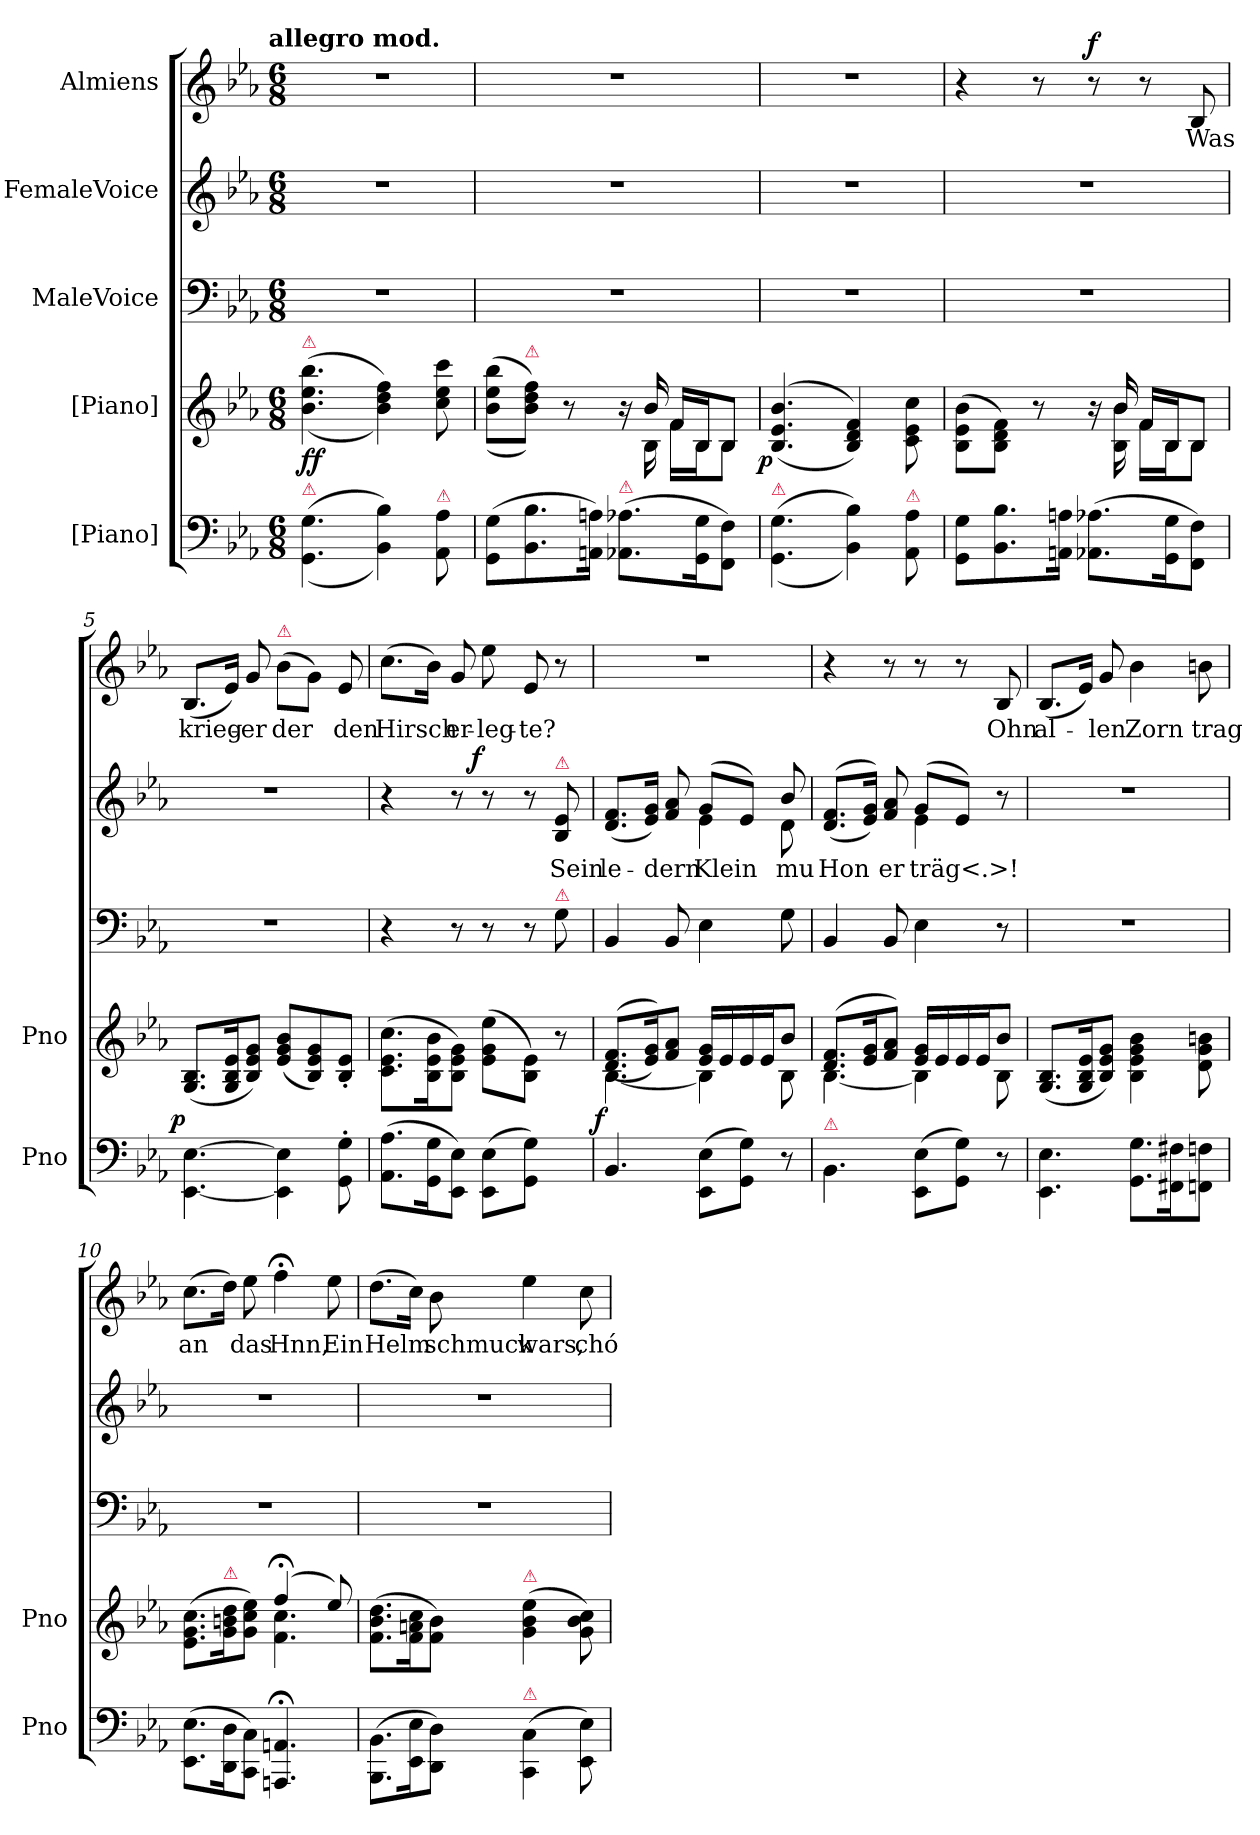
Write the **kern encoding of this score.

**kern	**kern	**dynam	**kern	**kern	**text	**dynam	**kern	**text	**dynam
*part5	*part4	*part4	*part3	*part2	*part2	*part2	*part1	*part1	*part1
*staff5	*staff4	*staff4	*staff3	*staff2	*staff2	*staff2	*staff1	*staff1	*staff1
*I"[Piano]	*I"[Piano]	*	*I"MaleVoice	*I"FemaleVoice	*	*	*I"Almiens	*	*
*I'Pno	*I'Pno	*	*	*	*	*	*	*	*
*clefF4	*clefG2	*	*clefF4	*clefG2	*	*	*clefG2	*	*
*k[b-e-a-]	*k[b-e-a-]	*	*k[b-e-a-]	*k[b-e-a-]	*	*	*k[b-e-a-]	*	*
*E-:	*E-:	*	*E-:	*E-:	*	*	*E-:	*	*
!!LO:TX:omd:t=allegro mod.
*M6/8	*M6/8	*	*M6/8	*M6/8	*	*	*M6/8	*	*
*MM132	*MM132	*	*MM132	*MM132	*	*	*MM132	*	*
=1	=1	=1	=1	=1	=1	=1	=1	=1	=1
!	!LO:TX:a:color=crimson:t=⚠	!	!	!	!	!	!	!	!
!LO:TX:a:color=crimson:t=⚠	!	!	!	!	!	!	!	!	!
(<(>4.GG\ 4.G\	(>(>4.b-\ 4.ee-\ 4.bb-\	ff	2.r	2.r	.	.	2.r	.	.
4BB-\ 4B-\))	4b-\ 4dd\ 4ff\))	.	.	.	.	.	.	.	.
!LO:TX:a:color=crimson:t=⚠	!	!	!	!	!	!	!	!	!
8AA-\ 8A-\	8cc\ 8ee-\ 8ccc\	.	.	.	.	.	.	.	.
=2	=2	=2	=2	=2	=2	=2	=2	=2	=2
*	*^	*	*	*	*	*	*	*	*
(>8GG\ 8G\L	(>(>8b-\ 8ee-\ 8bb-\L	4.ryy	.	2.r	2.r	.	.	2.r	.	.
!	!LO:TX:a:color=crimson:t=⚠	!	!	!	!	!	!	!	!	!
8.BB-\ 8.B-\	8b-\ 8dd\ 8ff\J))	.	.	.	.	.	.	.	.	.
.	8r	.	.	.	.	.	.	.	.	.
16AAn\ 16An\Jk)	.	.	.	.	.	.	.	.	.	.
!LO:TX:a:color=crimson:t=⚠	!	!	!	!	!	!	!	!	!	!
(>8.AA-X\ 8.A-X\L	16r	16ryy	.	.	.	.	.	.	.	.
.	16b-/	16B-\	.	.	.	.	.	.	.	.
.	16f/LL	16f\LL	.	.	.	.	.	.	.	.
16GG\ 16G\K	16B-/J	16B-\J	.	.	.	.	.	.	.	.
8FF\ 8F\J)	8B-/J	8B-\J	.	.	.	.	.	.	.	.
=3	=3	=3	=3	=3	=3	=3	=3	=3	=3	=3
!LO:TX:a:color=crimson:t=⚠	!	!	!	!	!	!	!	!	!	!
!	!	!	!LO:DY:rj	!	!	!	!	!	!	!
*	*v	*v	*	*	*	*	*	*	*	*
(>(<4.GG\ 4.G\	(>(<4.B-/ 4.e-/ 4.b-/	p	2.r	2.r	.	.	2.r	.	.
4BB-\ 4B-\))	4B-/ 4d/ 4f/))	.	.	.	.	.	.	.	.
!LO:TX:a:color=crimson:t=⚠	!	!	!	!	!	!	!	!	!
8AA-\ 8A-\	8c\ 8e-\ 8cc\	.	.	.	.	.	.	.	.
=4	=4	=4	=4	=4	=4	=4	=4	=4	=4
*	*^	*	*	*	*	*	*	*	*
8GG\ 8G\L	(>8B-\ 8e-\ 8b-\L	4.ryy	.	2.r	2.r	.	.	4r	.	.
8.BB-\ 8.B-\	8B-\ 8d\ 8f\J)	.	.	.	.	.	.	.	.	.
.	8r	.	.	.	.	.	.	8r	.	.
16AAn\ 16An\Jk	.	.	.	.	.	.	.	.	.	.
!	!	!	!	!	!	!	!	!	!	!LO:DY:b
(>8.AA-X\ 8.A-X\L	16r	16ryy	.	.	.	.	.	8r	.	f
.	16b-/	16B-\ 16b-\	.	.	.	.	.	.	.	.
.	16f/LL	16f\LL	.	.	.	.	.	8r	.	.
16GG\ 16G\K	16B-/J	16B-\J	.	.	.	.	.	.	.	.
8FF\ 8F\J)	8B-/J	8B-\J	.	.	.	.	.	8B-/	Was	.
=5	=5	=5	=5	=5	=5	=5	=5	=5	=5	=5
!	!	!	!LO:DY:b:rj	!	!	!	!	!	!	!
*	*v	*v	*	*	*	*	*	*	*	*
[4.EE-\ [4.E-\	(<8.G/ 8.B-/L	p	2.r	2.r	.	.	(<8.B-/L	krieg-	.
.	16G/ 16B-/ 16e-/K	.	.	.	.	.	16e-/Jk)	.	.
.	8B-/ 8e-/ 8g/J)	.	.	.	.	.	8g/	-er	.
!	!	!	!	!	!	!	!LO:TX:a:color=crimson:t=⚠	!	!
4EE-]\ 4E-]\	(<8e-/ 8g/ 8b-/L	.	.	.	.	.	(>8b-\L	der	.
.	8B-/ 8e-/ 8g/)	.	.	.	.	.	8g\J)	.	.
8GG'>\ 8G'>\	8B-'</ 8e-'</J	.	.	.	.	.	8e-/	den	.
=6	=6	=6	=6	=6	=6	=6	=6	=6	=6
(>8.AA-\ 8.A-\L	(>8.c\ 8.e-\ 8.cc\L	.	4r	4r	.	.	(8.cc\L	Hirsch	.
16GG\ 16G\K	16B-\ 16e-\ 16b-\K	.	.	.	.	.	16b-\Jk)	.	.
8EE-\ 8E-\J)	8B-\ 8e-\ 8g\J)	.	8r	8r	.	.	8g/	er-	.
!	!	!	!	!	!	!LO:DY:b:rj	!	!	!
(>8EE-\ 8E-\L	(>8e-\ 8g\ 8ee-\L	.	8r	8r	.	f	8ee-\	-leg-	.
8GG\ 8G\J)	8B-\ 8e-\J)	.	8r	8r	.	.	8e-/	-te?	.
!	!	!	!	!LO:TX:a:color=crimson:t=⚠	!	!	!	!	!
!	!	!	!LO:TX:a:color=crimson:t=⚠	!	!	!	!	!	!
8ryy	8r	.	8G\	8B-/ 8e-/	Sein	.	8r	.	.
=7	=7	=7	=7	=7	=7	=7	=7	=7	=7
*	*^	*	*	*^	*	*	*	*	*
!	!	!	!LO:DY:rj	!	!	!	!	!	!	!	!
4.BB-/	(>(<8.d/ 8.f/L	[4.B-\	f	4BB-/	(<8.d/ 8.f/L	4.ryy	le-	.	2.r	.	.
.	16e-/ 16g/K))	.	.	.	16e-/ 16g/Jk)	.	.	.	.	.	.
.	8f/ 8a-/J	.	.	8BB-/	8f/ 8a-/	.	-dern	.	.	.	.
(>8EE-\ 8E-\L	16e-/ 16g/LL	4B-\]	.	4E-\	(<8g/L	4e-\	Klein	.	.	.	.
.	16e-/	.	.	.	.	.	.	.	.	.	.
8GG\ 8G\J)	16e-/	.	.	.	8e-/J)	.	.	.	.	.	.
.	16e-/J	.	.	.	.	.	.	.	.	.	.
8r	8b-/J	8B-\	.	8G\	8b-/	8d\	mu	.	.	.	.
=8	=8	=8	=8	=8	=8	=8	=8	=8	=8	=8	=8
!LO:TX:a:color=crimson:t=⚠	!	!	!	!	!	!	!	!	!	!	!
4.BB-\	(<8.d/ 8.f/L	[4.B-\	.	4BB-/	(>(<8.d/ 8.f/L	4.ryy	Hon	.	4r	.	.
.	16e-/ 16g/K	.	.	.	16e-/ 16g/Jk))	.	.	.	.	.	.
.	8f/ 8a-/J)	.	.	8BB-/	8f/ 8a-/	.	er	.	8r	.	.
(>8EE-\ 8E-\L	16e-/ 16g/LL	4B-\]	.	4E-\	(<8g/L	4e-\	träg<.>!	.	8r	.	.
.	16e-/	.	.	.	.	.	.	.	.	.	.
8GG\ 8G\J)	16e-/	.	.	.	8e-/J)	.	.	.	8r	.	.
.	16e-/J	.	.	.	.	.	.	.	.	.	.
8r	8b-/J	8B-\	.	8r	8r	8ryy	.	.	8B-/	Ohn	.
*	*v	*v	*	*	*v	*v	*	*	*	*	*
=9	=9	=9	=9	=9	=9	=9	=9	=9	=9
4.EE-\ 4.E-\	(<8.G/ 8.B-/L	.	2.r	2.r	.	.	(<8.B-/L	al-	.
.	16G/ 16B-/ 16e-/K	.	.	.	.	.	16e-/Jk)	.	.
.	8B-/ 8e-/ 8g/J)	.	.	.	.	.	8g/	-len	.
8.GG\ 8.G\L	4B-\ 4e-\ 4g\ 4b-\	.	.	.	.	.	4b-\	Zorn	.
16FF#X\ 16F#X\K	.	.	.	.	.	.	.	.	.
8FFn\ 8Fn\J	8d\ 8g\ 8bn\	.	.	.	.	.	8bn\	trag	.
=10	=10	=10	=10	=10	=10	=10	=10	=10	=10
*	*^	*	*	*	*	*	*	*	*
(>8.EE-\ 8.E-\L	(>8.e-\ 8.g\ 8.cc\L	4.ryy	.	2.r	2.r	.	.	(>8.cc\L	an	.
!	!LO:TX:a:color=crimson:t=⚠	!	!	!	!	!	!	!	!	!
16DD\ 16D\K	16g\ 16bn\ 16dd\K	.	.	.	.	.	.	16dd\Jk)	.	.
8CC\ 8C\J)	8g\ 8cc\ 8ee-\J)	.	.	.	.	.	.	8ee-\	das	.
4.AAAn;</ 4.AAn;</	(>4ff;</	4.f\ 4.cc\	.	.	.	.	.	4ff;<\	Hnn,	.
.	8ee-/)	.	.	.	.	.	.	8ee-\	Ein	.
*	*v	*v	*	*	*	*	*	*	*	*
=11	=11	=11	=11	=11	=11	=11	=11	=11	=11
(>8.BBB-\ 8.BB-\L	(>8.f\ 8.b-\ 8.dd\L	.	2.r	2.r	.	.	(>8.dd\L	Helm	.
16EE-\ 16E-\K	16f\ 16an\ 16cc\K	.	.	.	.	.	16cc\Jk)	.	.
8DD\ 8D\J)	8f\ 8b-\J)	.	.	.	.	.	8b-\	schmuck	.
!	!LO:TX:a:color=crimson:t=⚠	!	!	!	!	!	!	!	!
!LO:TX:a:color=crimson:t=⚠	!	!	!	!	!	!	!	!	!
(>4CC\ 4C\	(>4g\ 4b-\ 4ee-\	.	.	.	.	.	4ee-\	wars,	.
8EE-\ 8E-\)	8g\ 8b-\ 8cc\)	.	.	.	.	.	8cc\	chó	.
=	=	=	=	=	=	=	=	=	=
*-	*-	*-	*-	*-	*-	*-	*-	*-	*-
